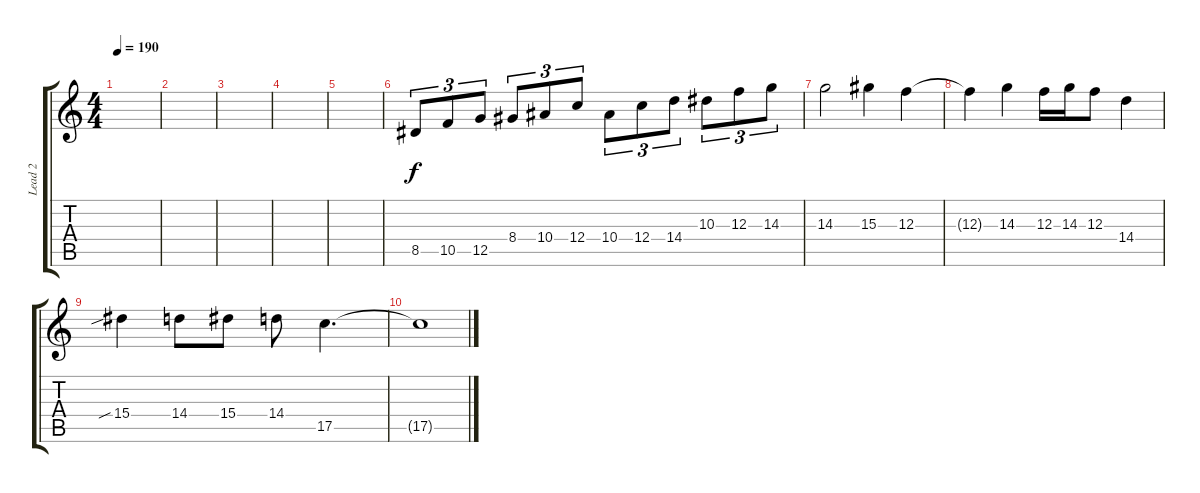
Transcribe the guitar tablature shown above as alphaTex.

\track ("Lead 2" "Lead 2") {instrument overdrivenguitar}
\staff {score tabs}
\tuning (D4 A3 F3 C3 G2 C2) {hide}
\ts (4 4)
\tempo 190
\clef g2
\ks c
|
|
|
|
|
8.5.8{tu (3 2)} 10.5.8{tu (3 2)} 12.5.8{tu (3 2)} 8.4.8{tu (3 2)} 10.4.8{tu (3 2)} 12.4.8{tu (3 2)} 10.4.8{tu (3 2)} 12.4.8{tu (3 2)} 14.4.8{tu (3 2)} 10.3.8{tu (3 2)} 12.3.8{tu (3 2)} 14.3.8{tu (3 2)} |
14.3.2 15.3.4 12.3.4 |
12.3{t}.4 14.3.4 12.3.16 14.3.16 12.3.8 14.4.4 |
15.4{sib}.4 14.4.8 15.4.8 14.4.8 17.5.4{d} |
17.5{t}.1
